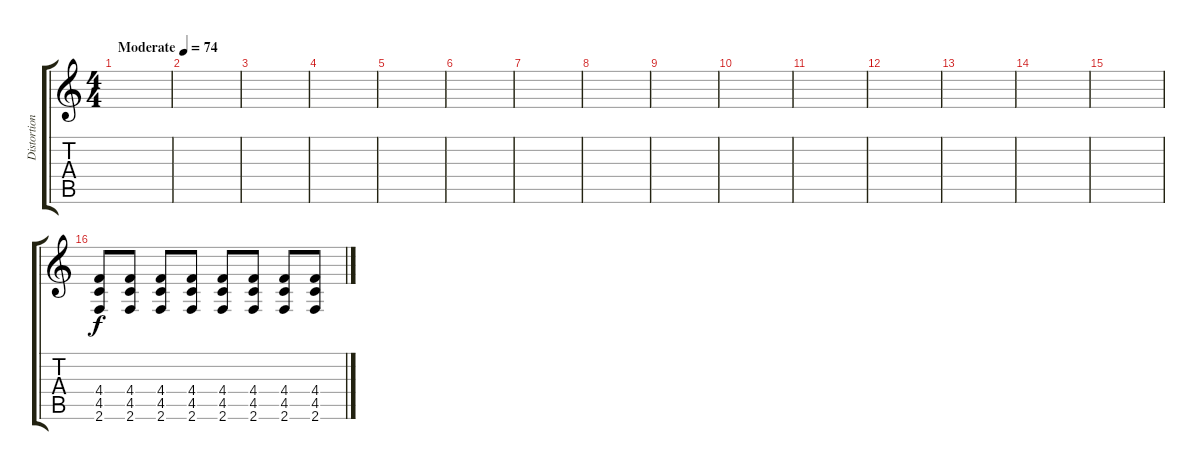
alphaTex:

\track ("Distortion Guitar" "Distortion") {instrument distortionguitar}
\staff {score tabs}
\tuning (Eb4 Bb3 Gb3 Db3 Ab2 Eb2) {hide}
\ts (4 4)
\tempo (74 "Moderate")
\clef g2
\ks c
|
|
|
|
|
|
|
|
|
|
|
|
|
|
|
(4.4 4.5 2.6).8 (4.4 4.5 2.6).8 (4.4 4.5 2.6).8 (4.4 4.5 2.6).8 (4.4 4.5 2.6).8 (4.4 4.5 2.6).8 (4.4 4.5 2.6).8 (4.4 4.5 2.6).8
